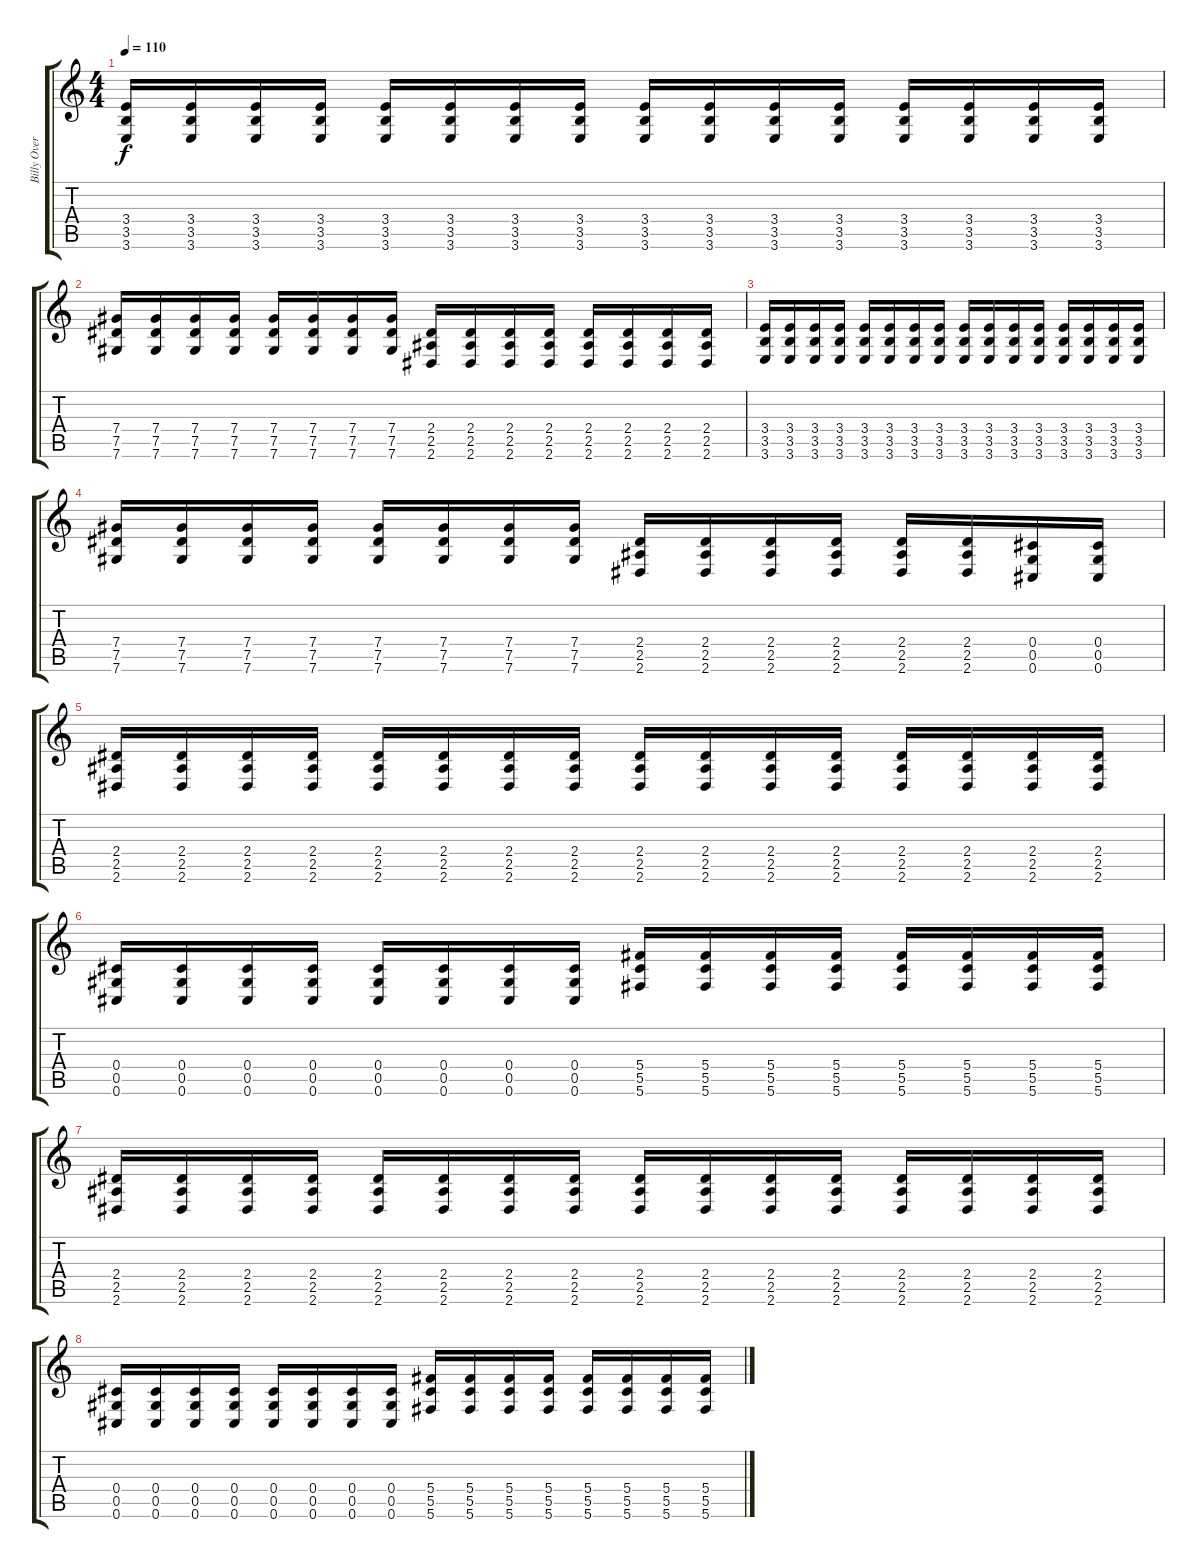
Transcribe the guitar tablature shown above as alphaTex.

\track ("Billy Overdubs" "Billy Over") {instrument distortionguitar}
\staff {score tabs}
\tuning (Eb4 Bb3 Gb3 Db3 Ab2 Db2) {hide}
\ts (4 4)
\tempo 110
\clef g2
\ks c
(3.4 3.5 3.6).16{dy f} (3.4 3.5 3.6).16 (3.4 3.5 3.6).16 (3.4 3.5 3.6).16 (3.4 3.5 3.6).16 (3.4 3.5 3.6).16 (3.4 3.5 3.6).16 (3.4 3.5 3.6).16 (3.4 3.5 3.6).16 (3.4 3.5 3.6).16 (3.4 3.5 3.6).16 (3.4 3.5 3.6).16 (3.4 3.5 3.6).16 (3.4 3.5 3.6).16 (3.4 3.5 3.6).16 (3.4 3.5 3.6).16 |
(7.4 7.5 7.6).16 (7.4 7.5 7.6).16 (7.4 7.5 7.6).16 (7.4 7.5 7.6).16 (7.4 7.5 7.6).16 (7.4 7.5 7.6).16 (7.4 7.5 7.6).16 (7.4 7.5 7.6).16 (2.4 2.5 2.6).16 (2.4 2.5 2.6).16 (2.4 2.5 2.6).16 (2.4 2.5 2.6).16 (2.4 2.5 2.6).16 (2.4 2.5 2.6).16 (2.4 2.5 2.6).16 (2.4 2.5 2.6).16 |
(3.4 3.5 3.6).16 (3.4 3.5 3.6).16 (3.4 3.5 3.6).16 (3.4 3.5 3.6).16 (3.4 3.5 3.6).16 (3.4 3.5 3.6).16 (3.4 3.5 3.6).16 (3.4 3.5 3.6).16 (3.4 3.5 3.6).16 (3.4 3.5 3.6).16 (3.4 3.5 3.6).16 (3.4 3.5 3.6).16 (3.4 3.5 3.6).16 (3.4 3.5 3.6).16 (3.4 3.5 3.6).16 (3.4 3.5 3.6).16 |
(7.4 7.5 7.6).16 (7.4 7.5 7.6).16 (7.4 7.5 7.6).16 (7.4 7.5 7.6).16 (7.4 7.5 7.6).16 (7.4 7.5 7.6).16 (7.4 7.5 7.6).16 (7.4 7.5 7.6).16 (2.4 2.5 2.6).16 (2.4 2.5 2.6).16 (2.4 2.5 2.6).16 (2.4 2.5 2.6).16 (2.4 2.5 2.6).16 (2.4 2.5 2.6).16 (0.4 0.5 0.6).16 (0.4 0.5 0.6).16 |
(2.4 2.5 2.6).16 (2.4 2.5 2.6).16 (2.4 2.5 2.6).16 (2.4 2.5 2.6).16 (2.4 2.5 2.6).16 (2.4 2.5 2.6).16 (2.4 2.5 2.6).16 (2.4 2.5 2.6).16 (2.4 2.5 2.6).16 (2.4 2.5 2.6).16 (2.4 2.5 2.6).16 (2.4 2.5 2.6).16 (2.4 2.5 2.6).16 (2.4 2.5 2.6).16 (2.4 2.5 2.6).16 (2.4 2.5 2.6).16 |
(0.4 0.5 0.6).16 (0.4 0.5 0.6).16 (0.4 0.5 0.6).16 (0.4 0.5 0.6).16 (0.4 0.5 0.6).16 (0.4 0.5 0.6).16 (0.4 0.5 0.6).16 (0.4 0.5 0.6).16 (5.4 5.5 5.6).16 (5.4 5.5 5.6).16 (5.4 5.5 5.6).16 (5.4 5.5 5.6).16 (5.4 5.5 5.6).16 (5.4 5.5 5.6).16 (5.4 5.5 5.6).16 (5.4 5.5 5.6).16 |
(2.4 2.5 2.6).16 (2.4 2.5 2.6).16 (2.4 2.5 2.6).16 (2.4 2.5 2.6).16 (2.4 2.5 2.6).16 (2.4 2.5 2.6).16 (2.4 2.5 2.6).16 (2.4 2.5 2.6).16 (2.4 2.5 2.6).16 (2.4 2.5 2.6).16 (2.4 2.5 2.6).16 (2.4 2.5 2.6).16 (2.4 2.5 2.6).16 (2.4 2.5 2.6).16 (2.4 2.5 2.6).16 (2.4 2.5 2.6).16 |
(0.4 0.5 0.6).16 (0.4 0.5 0.6).16 (0.4 0.5 0.6).16 (0.4 0.5 0.6).16 (0.4 0.5 0.6).16 (0.4 0.5 0.6).16 (0.4 0.5 0.6).16 (0.4 0.5 0.6).16 (5.4 5.5 5.6).16 (5.4 5.5 5.6).16 (5.4 5.5 5.6).16 (5.4 5.5 5.6).16 (5.4 5.5 5.6).16 (5.4 5.5 5.6).16 (5.4 5.5 5.6).16 (5.4 5.5 5.6).16
